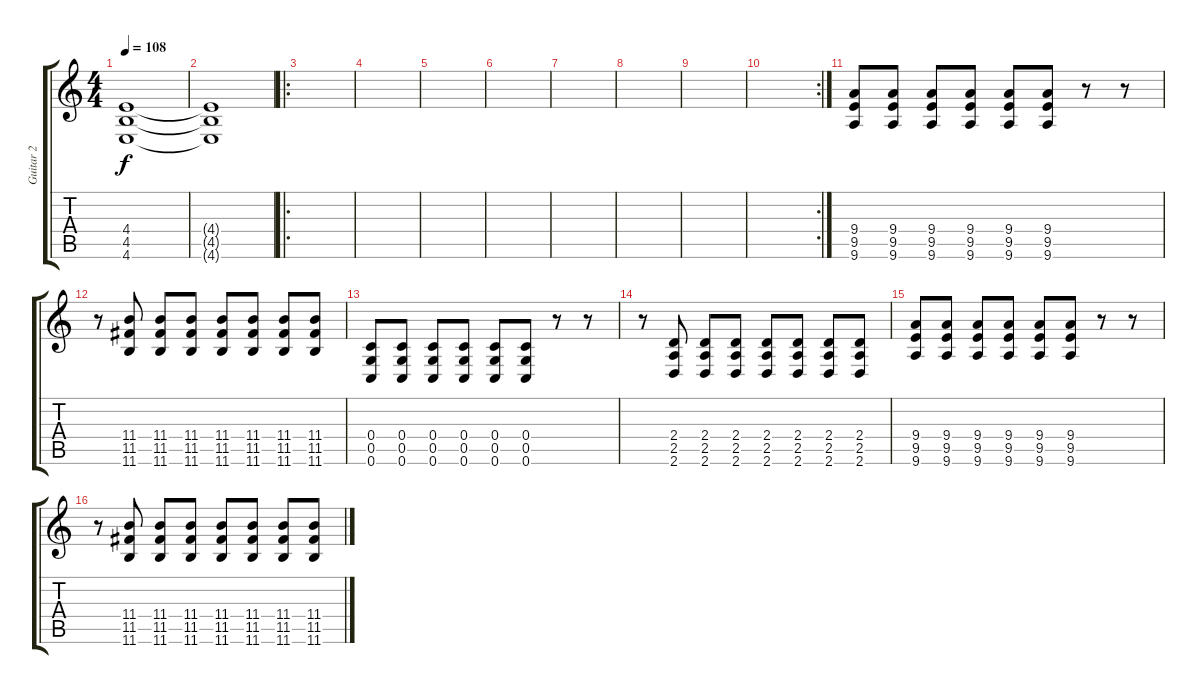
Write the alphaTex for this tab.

\track ("Guitar 2" "Guitar 2") {instrument distortionguitar}
\staff {score tabs}
\tuning (D4 A3 F3 C3 G2 C2) {hide}
\ts (4 4)
\tempo 108
\clef g2
\ks c
(4.4{t} 4.5{t} 4.6{t}).1{dy f} |
(4.4{t} 4.5{t} 4.6{t}).1 |
\ro
|
|
|
|
|
|
|
\rc 2
|
(9.4 9.5 9.6).8{volume 16} (9.4 9.5 9.6).8 (9.4 9.5 9.6).8 (9.4 9.5 9.6).8 (9.4 9.5 9.6).8 (9.4 9.5 9.6).8 r.8 r.8 |
r.8 (11.4 11.5 11.6).8 (11.4 11.5 11.6).8 (11.4 11.5 11.6).8 (11.4 11.5 11.6).8 (11.4 11.5 11.6).8 (11.4 11.5 11.6).8 (11.4 11.5 11.6).8 |
(0.4 0.5 0.6).8 (0.4 0.5 0.6).8 (0.4 0.5 0.6).8 (0.4 0.5 0.6).8 (0.4 0.5 0.6).8 (0.4 0.5 0.6).8 r.8 r.8 |
r.8 (2.4 2.5 2.6).8 (2.4 2.5 2.6).8 (2.4 2.5 2.6).8 (2.4 2.5 2.6).8 (2.4 2.5 2.6).8 (2.4 2.5 2.6).8 (2.4 2.5 2.6).8 |
(9.4 9.5 9.6).8{volume 16} (9.4 9.5 9.6).8 (9.4 9.5 9.6).8 (9.4 9.5 9.6).8 (9.4 9.5 9.6).8 (9.4 9.5 9.6).8 r.8 r.8 |
r.8 (11.4 11.5 11.6).8 (11.4 11.5 11.6).8 (11.4 11.5 11.6).8 (11.4 11.5 11.6).8 (11.4 11.5 11.6).8 (11.4 11.5 11.6).8 (11.4 11.5 11.6).8
